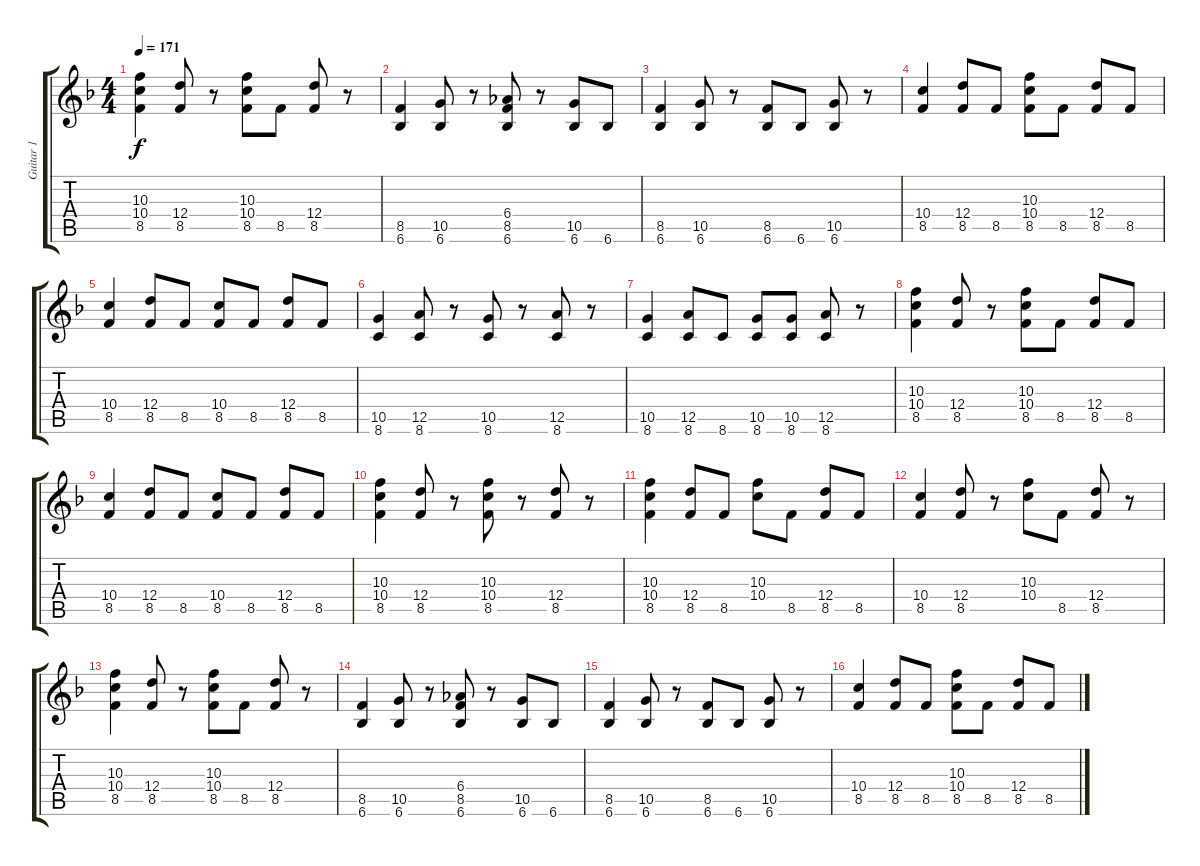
\track ("Guitar 1" "Guitar 1") {instrument distortionguitar}
\staff {score tabs}
\tuning (E4 B3 G3 D3 A2 E2) {hide}
\ts (4 4)
\tempo 171
\clef g2
\ks f
(10.3 10.4 8.5).4{dy f} (12.4 8.5).8 r.8 (10.3 10.4 8.5).8 8.5.8 (12.4 8.5).8 r.8 |
(8.5 6.6).4 (10.5 6.6).8 r.8 (6.4 8.5 6.6).8 r.8 (10.5 6.6).8 6.6.8 |
(8.5 6.6).4 (10.5 6.6).8 r.8 (8.5 6.6).8 6.6.8 (10.5 6.6).8 r.8 |
(10.4 8.5).4 (12.4 8.5).8 8.5.8 (10.3 10.4 8.5).8 8.5.8 (12.4 8.5).8 8.5.8 |
(10.4 8.5).4 (12.4 8.5).8 8.5.8 (10.4 8.5).8 8.5.8 (12.4 8.5).8 8.5.8 |
(10.5 8.6).4 (12.5 8.6).8 r.8 (10.5 8.6).8 r.8 (12.5 8.6).8 r.8 |
(10.5 8.6).4 (12.5 8.6).8 8.6.8 (10.5 8.6).8 (10.5 8.6).8 (12.5 8.6).8 r.8 |
(10.3 10.4 8.5).4 (12.4 8.5).8 r.8 (10.3 10.4 8.5).8 8.5.8 (12.4 8.5).8 8.5.8 |
(10.4 8.5).4 (12.4 8.5).8 8.5.8 (10.4 8.5).8 8.5.8 (12.4 8.5).8 8.5.8 |
(10.3 10.4 8.5).4 (12.4 8.5).8 r.8 (10.3 10.4 8.5).8 r.8 (12.4 8.5).8 r.8 |
(10.3 10.4 8.5).4 (12.4 8.5).8 8.5.8 (10.3 10.4).8 8.5.8 (12.4 8.5).8 8.5.8 |
(10.4 8.5).4 (12.4 8.5).8 r.8 (10.3 10.4).8 8.5.8 (12.4 8.5).8 r.8 |
(10.3 10.4 8.5).4 (12.4 8.5).8 r.8 (10.3 10.4 8.5).8 8.5.8 (12.4 8.5).8 r.8 |
(8.5 6.6).4 (10.5 6.6).8 r.8 (6.4 8.5 6.6).8 r.8 (10.5 6.6).8 6.6.8 |
(8.5 6.6).4 (10.5 6.6).8 r.8 (8.5 6.6).8 6.6.8 (10.5 6.6).8 r.8 |
(10.4 8.5).4 (12.4 8.5).8 8.5.8 (10.3 10.4 8.5).8 8.5.8 (12.4 8.5).8 8.5.8
